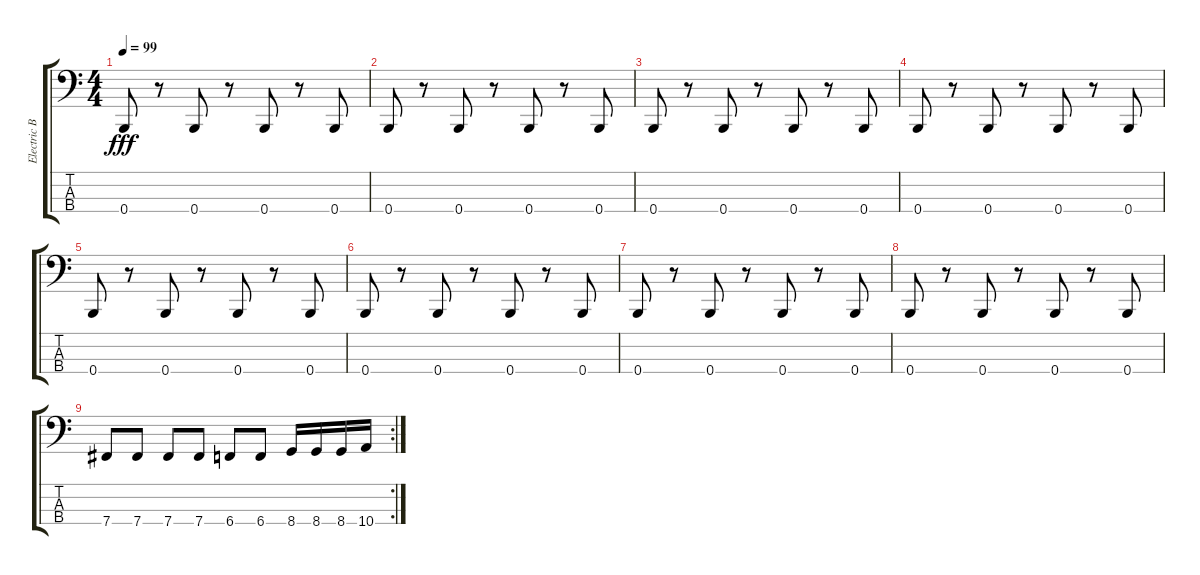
\track ("Electric Bass" "Electric B") {instrument electricbassfinger}
\staff {score tabs}
\tuning (E2 B1 Gb1 B0) {hide}
\ts (4 4)
\tempo 99
\clef f4
\ks c
0.4.8{dy fff} r.8 0.4.8 r.8 0.4.8 r.8 0.4.8 |
0.4.8 r.8 0.4.8 r.8 0.4.8 r.8 0.4.8 |
0.4.8 r.8 0.4.8 r.8 0.4.8 r.8 0.4.8 |
0.4.8 r.8 0.4.8 r.8 0.4.8 r.8 0.4.8 |
0.4.8 r.8 0.4.8 r.8 0.4.8 r.8 0.4.8 |
0.4.8 r.8 0.4.8 r.8 0.4.8 r.8 0.4.8 |
0.4.8 r.8 0.4.8 r.8 0.4.8 r.8 0.4.8 |
0.4.8 r.8 0.4.8 r.8 0.4.8 r.8 0.4.8 |
\rc 2
7.4.8 7.4.8 7.4.8 7.4.8 6.4.8 6.4.8 8.4.16 8.4.16 8.4.16 10.4.16
